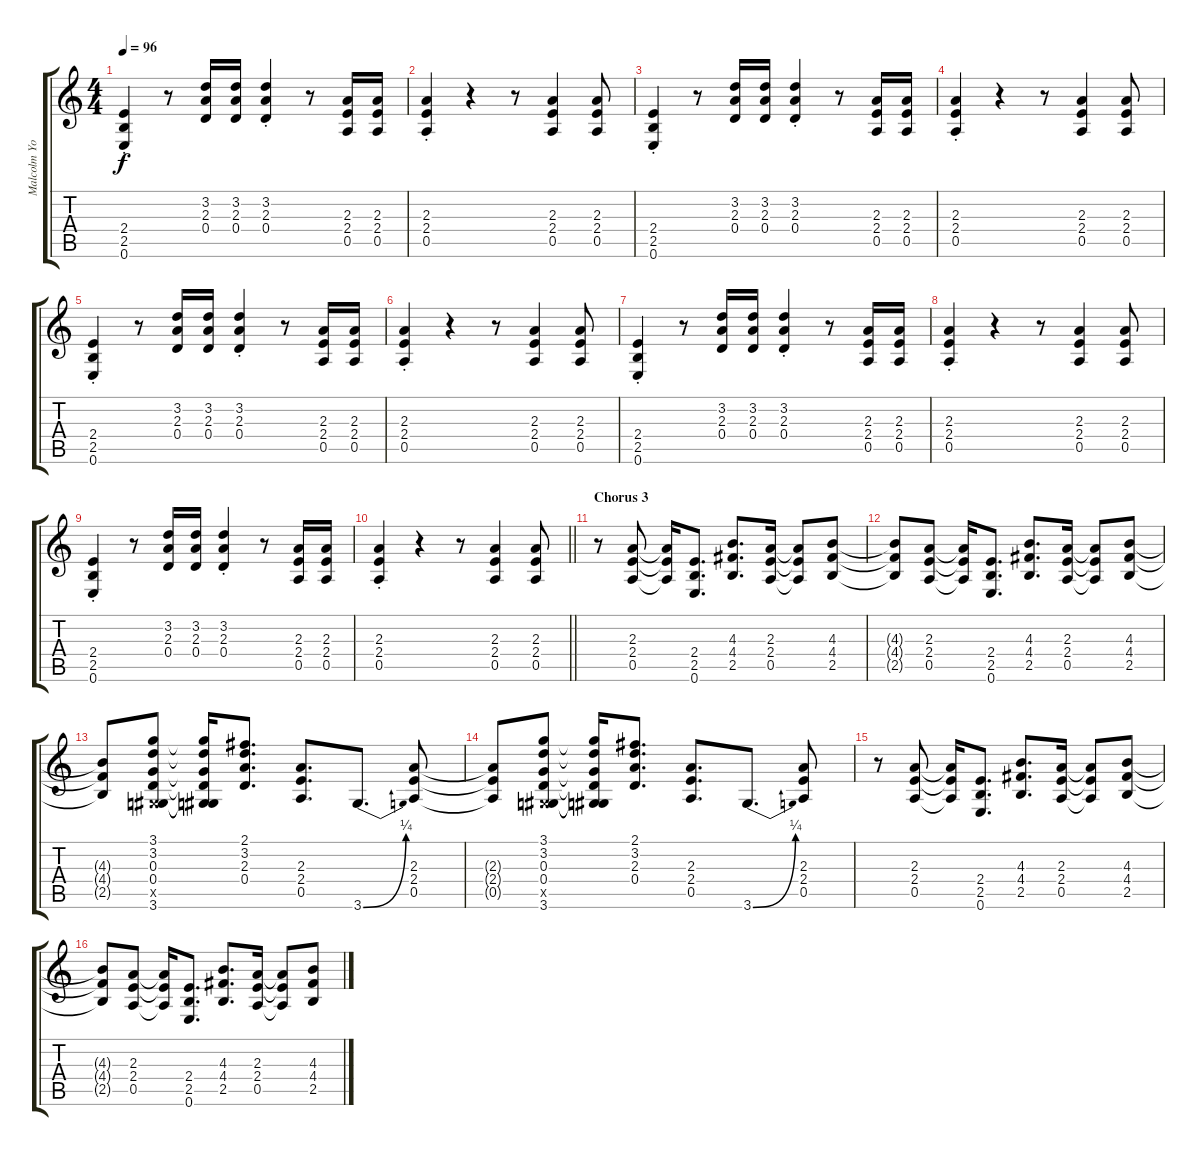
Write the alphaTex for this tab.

\track ("Malcolm Young" "Malcolm Yo") {instrument distortionguitar}
\staff {score tabs}
\tuning (E4 B3 G3 D3 A2 E2) {hide}
\ts (4 4)
\tempo 96
\clef g2
\ks c
(2.4{st} 2.5{st} 0.6{st}).4{dy f} r.8 (3.2 2.3 0.4).16 (3.2 2.3 0.4).16 (3.2{st} 2.3{st} 0.4{st}).4 r.8 (2.3 2.4 0.5).16 (2.3 2.4 0.5).16 |
(2.3{st} 2.4{st} 0.5{st}).4 r.4 r.8 (2.3 2.4 0.5).4 (2.3 2.4 0.5).8 |
(2.4{st} 2.5{st} 0.6{st}).4 r.8 (3.2 2.3 0.4).16 (3.2 2.3 0.4).16 (3.2{st} 2.3{st} 0.4{st}).4 r.8 (2.3 2.4 0.5).16 (2.3 2.4 0.5).16 |
(2.3{st} 2.4{st} 0.5{st}).4 r.4 r.8 (2.3 2.4 0.5).4 (2.3 2.4 0.5).8 |
(2.4{st} 2.5{st} 0.6{st}).4 r.8 (3.2 2.3 0.4).16 (3.2 2.3 0.4).16 (3.2{st} 2.3{st} 0.4{st}).4 r.8 (2.3 2.4 0.5).16 (2.3 2.4 0.5).16 |
(2.3{st} 2.4{st} 0.5{st}).4 r.4 r.8 (2.3 2.4 0.5).4 (2.3 2.4 0.5).8 |
(2.4{st} 2.5{st} 0.6{st}).4 r.8 (3.2 2.3 0.4).16 (3.2 2.3 0.4).16 (3.2{st} 2.3{st} 0.4{st}).4 r.8 (2.3 2.4 0.5).16 (2.3 2.4 0.5).16 |
(2.3{st} 2.4{st} 0.5{st}).4 r.4 r.8 (2.3 2.4 0.5).4 (2.3 2.4 0.5).8 |
(2.4{st} 2.5{st} 0.6{st}).4 r.8 (3.2 2.3 0.4).16 (3.2 2.3 0.4).16 (3.2{st} 2.3{st} 0.4{st}).4 r.8 (2.3 2.4 0.5).16 (2.3 2.4 0.5).16 |
\barLineRight lightlight
(2.3{st} 2.4{st} 0.5{st}).4 r.4 r.8 (2.3 2.4 0.5).4 (2.3 2.4 0.5).8 |
\section ("" "Chorus 3")
r.8 (2.3 2.4 0.5).8 (2.3{t} 2.4{t} 0.5{t}).16 (2.4 2.5 0.6).8{d} (4.3 4.4 2.5).8{d} (2.3 2.4 0.5).16 (2.3{t} 2.4{t} 0.5{t}).8 (4.3 4.4 2.5).8 |
(4.3{t} 4.4{t} 2.5{t}).8 (2.3 2.4 0.5).8 (2.3{t} 2.4{t} 0.5{t}).16 (2.4 2.5 0.6).8{d} (4.3 4.4 2.5).8{d} (2.3 2.4 0.5).16 (2.3{t} 2.4{t} 0.5{t}).8 (4.3 4.4 2.5).8 |
(4.3{t} 4.4{t} 2.5{t}).8 (3.1 3.2 0.3 0.4 -1.5{x} 3.6).8 (3.1{t} 3.2{t} 0.3{t} 0.4{t} -1.5{t} 3.6{t}).16 (2.1 3.2 2.3 0.4).8{d} (2.3 2.4 0.5).8{d} 3.6{be (bend 0 0 60 1)}.8{d} (2.3 2.4 0.5).8 |
(2.3{t} 2.4{t} 0.5{t}).8 (3.1 3.2 0.3 0.4 -1.5{x} 3.6).8 (3.1{t} 3.2{t} 0.3{t} 0.4{t} -1.5{t} 3.6{t}).16 (2.1 3.2 2.3 0.4).8{d} (2.3 2.4 0.5).8{d} 3.6{be (bend 0 0 60 1)}.8{d} (2.3 2.4 0.5).8 |
r.8 (2.3 2.4 0.5).8 (2.3{t} 2.4{t} 0.5{t}).16 (2.4 2.5 0.6).8{d} (4.3 4.4 2.5).8{d} (2.3 2.4 0.5).16 (2.3{t} 2.4{t} 0.5{t}).8 (4.3 4.4 2.5).8 |
(4.3{t} 4.4{t} 2.5{t}).8 (2.3 2.4 0.5).8 (2.3{t} 2.4{t} 0.5{t}).16 (2.4 2.5 0.6).8{d} (4.3 4.4 2.5).8{d} (2.3 2.4 0.5).16 (2.3{t} 2.4{t} 0.5{t}).8 (4.3 4.4 2.5).8
